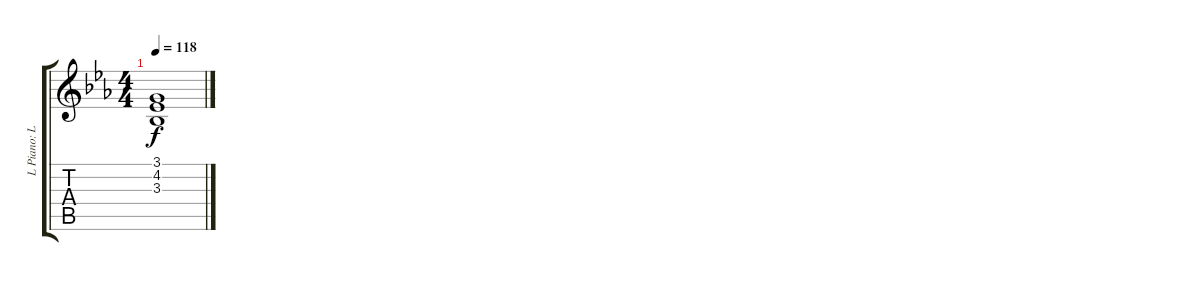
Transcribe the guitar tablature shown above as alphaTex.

\track ("L Piano: Larry" "L Piano: L") {instrument electricgrandpiano}
\staff {score tabs}
\tuning (E4 B3 G3 D3 A2 E2) {hide}
\ts (4 4)
\tempo 118
\clef g2
\ks eb
(3.1{t} 4.2{t} 3.3{t}).1{dy f}
